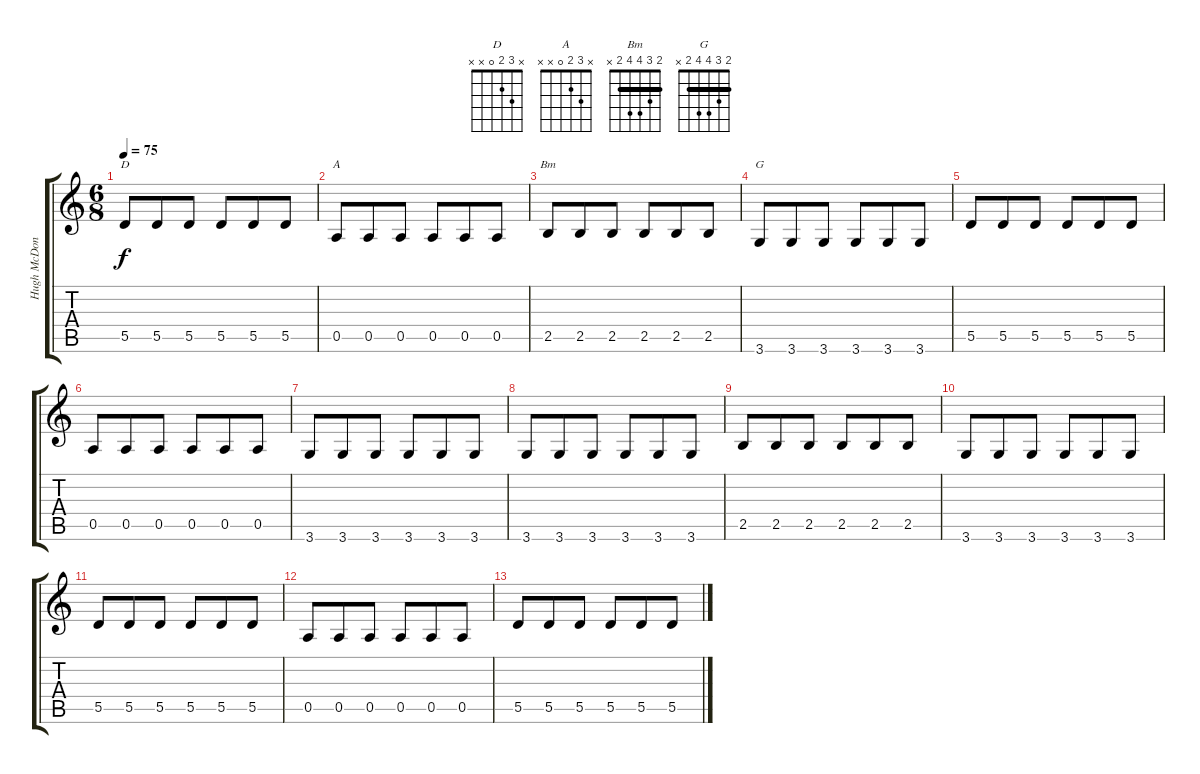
\track ("Hugh McDonald" "Hugh McDon") {instrument electricbassfinger}
\staff {score tabs}
\tuning (E4 B3 G3 D3 A2 E2) {hide}
\chord ("D" x 3 2 0 x x)
\chord ("A" x 3 2 0 x x)
\chord ("Bm" 2 3 4 4 2 x) {barre 2}
\chord ("G" 2 3 4 4 2 x) {barre 2}
\ts (6 8)
\tempo 75
\clef g2
\ks c
5.5.8{ch "D" dy f} 5.5.8 5.5.8 5.5.8 5.5.8 5.5.8 |
0.5.8{ch "A"} 0.5.8 0.5.8 0.5.8 0.5.8 0.5.8 |
2.5.8{ch "Bm"} 2.5.8 2.5.8 2.5.8 2.5.8 2.5.8 |
3.6.8{ch "G"} 3.6.8 3.6.8 3.6.8 3.6.8 3.6.8 |
5.5.8 5.5.8 5.5.8 5.5.8 5.5.8 5.5.8 |
0.5.8 0.5.8 0.5.8 0.5.8 0.5.8 0.5.8 |
3.6.8 3.6.8 3.6.8 3.6.8 3.6.8 3.6.8 |
3.6.8 3.6.8 3.6.8 3.6.8 3.6.8 3.6.8 |
2.5.8 2.5.8 2.5.8 2.5.8 2.5.8 2.5.8 |
3.6.8 3.6.8 3.6.8 3.6.8 3.6.8 3.6.8 |
5.5.8 5.5.8 5.5.8 5.5.8 5.5.8 5.5.8 |
0.5.8 0.5.8 0.5.8 0.5.8 0.5.8 0.5.8 |
5.5.8 5.5.8 5.5.8 5.5.8 5.5.8 5.5.8
